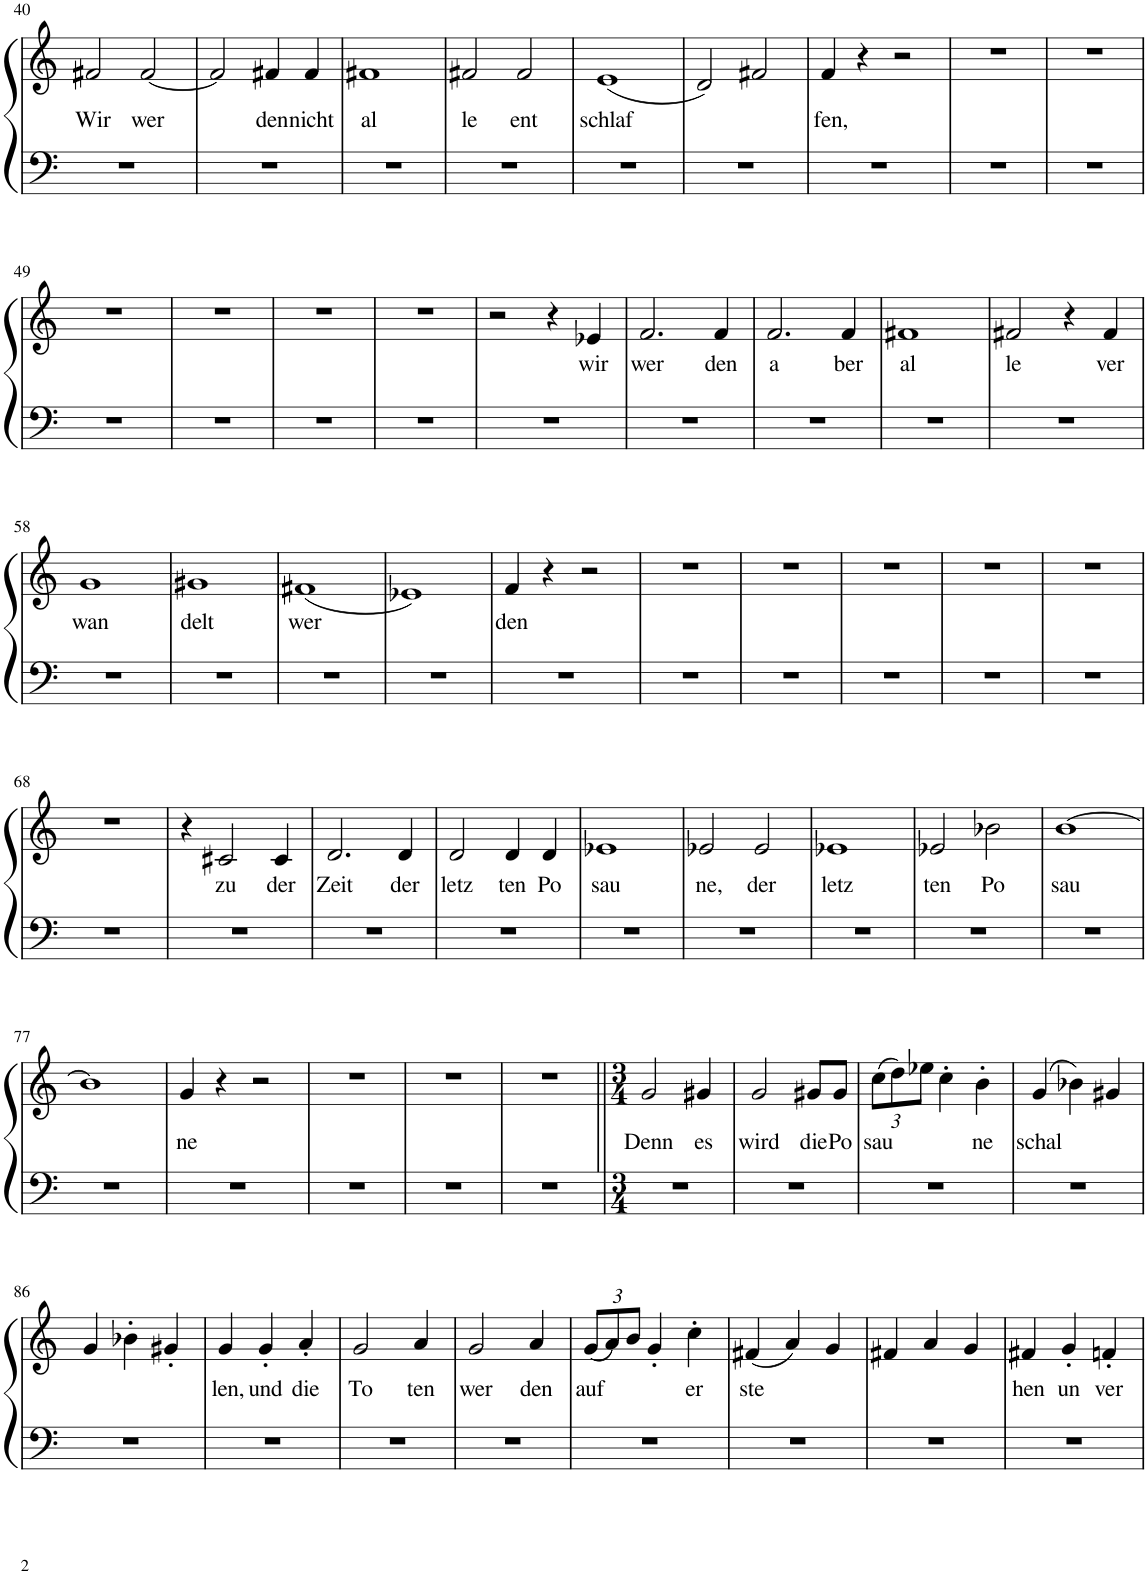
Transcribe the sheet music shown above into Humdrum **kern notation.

**kern	**kern	**text
*part1	*part1	*part1
*staff2	*staff1	*staff1
*I"Piano	*	*
*I'Pno.	*	*
!!LO:PB:g=z
*clefF4	*clefG2	*
*k[]	*k[]	*
*M4/4	*M4/4	*
=40	=40	=40
!	!	!LO:LY:b
1r	2f#X/	Wir
!	!	!LO:LY:b
.	[2f#/	wer
=41	=41	=41
1r	2f#/]	.
!	!	!LO:LY:b
.	4f#X/	den
!	!	!LO:LY:b
.	4f#/	nicht
=42	=42	=42
!	!	!LO:LY:b
1r	1f#X	al
=43	=43	=43
!	!	!LO:LY:b
1r	2f#X/	le
!	!	!LO:LY:b
.	2f#/	ent
=44	=44	=44
!	!	!LO:LY:b
1r	(1e	schlaf
=45	=45	=45
1r	2d/)	.
.	2f#X/	.
=46	=46	=46
!	!	!LO:LY:b
1r	4f/	fen,
.	4r	.
.	2r	.
=47	=47	=47
1r	1r	.
=48	=48	=48
1r	1r	.
!!LO:LB:g=z
=49	=49	=49
1r	1r	.
=50	=50	=50
1r	1r	.
=51	=51	=51
1r	1r	.
=52	=52	=52
1r	1r	.
=53	=53	=53
1r	2r	.
.	4r	.
!	!	!LO:LY:b
.	4e-X/	wir
=54	=54	=54
!	!	!LO:LY:b
1r	2.f/	wer
!	!	!LO:LY:b
.	4f/	den
=55	=55	=55
!	!	!LO:LY:b
1r	2.f/	a
!	!	!LO:LY:b
.	4f/	ber
=56	=56	=56
!	!	!LO:LY:b
1r	1f#X	al
=57	=57	=57
!	!	!LO:LY:b
1r	2f#X/	le
.	4r	.
!	!	!LO:LY:b
.	4f#/	ver
!!LO:LB:g=z
=58	=58	=58
!	!	!LO:LY:b
1r	1g	wan
=59	=59	=59
!	!	!LO:LY:b
1r	1g#X	delt
=60	=60	=60
!	!	!LO:LY:b
1r	(1f#X	wer
=61	=61	=61
1r	1e-X)	.
=62	=62	=62
!	!	!LO:LY:b
1r	4f/	den
.	4r	.
.	2r	.
=63	=63	=63
1r	1r	.
=64	=64	=64
1r	1r	.
=65	=65	=65
1r	1r	.
=66	=66	=66
1r	1r	.
=67	=67	=67
1r	1r	.
!!LO:LB:g=z
=68	=68	=68
1r	1r	.
=69	=69	=69
1r	4r	.
!	!	!LO:LY:b
.	2c#X/	zu
!	!	!LO:LY:b
.	4c#/	der
=70	=70	=70
!	!	!LO:LY:b
1r	2.d/	Zeit
!	!	!LO:LY:b
.	4d/	der
=71	=71	=71
!	!	!LO:LY:b
1r	2d/	letz
!	!	!LO:LY:b
.	4d/	ten
!	!	!LO:LY:b
.	4d/	Po
=72	=72	=72
!	!	!LO:LY:b
1r	1e-X	sau
=73	=73	=73
!	!	!LO:LY:b
1r	2e-X/	ne,
!	!	!LO:LY:b
.	2e-/	der
=74	=74	=74
!	!	!LO:LY:b
1r	1e-X	letz
=75	=75	=75
!	!	!LO:LY:b
1r	2e-X/	ten
!	!	!LO:LY:b
.	2b-X\	Po
=76	=76	=76
!	!	!LO:LY:b
1r	[1b	sau
!!LO:LB:g=z
=77	=77	=77
1r	1b]	.
=78	=78	=78
!	!	!LO:LY:b
1r	4g/	ne
.	4r	.
.	2r	.
=79	=79	=79
1r	1r	.
=80	=80	=80
1r	1r	.
=81	=81	=81
1r	1r	.
=82||	=82||	=82||
*M3/4	*M3/4	*
!	!	!LO:LY:b
2.r	2g/	Denn
!	!	!LO:LY:b
.	4g#X/	es
=83	=83	=83
!	!	!LO:LY:b
2.r	2g/	wird
!	!	!LO:LY:b
.	8g#X/L	die
!	!	!LO:LY:b
.	8g#/J	Po
=84	=84	=84
*	*Xbrackettup	*
!	!	!LO:LY:b
2.r	(12cc\L	sau
.	12dd\)	.
.	12ee-X\J	.
.	4cc'\	.
!	!	!LO:LY:b
.	4b'\	ne
=85	=85	=85
!	!	!LO:LY:b
2.r	(4g/	schal
.	4b-X\)	.
.	4g#X/	.
!!LO:LB:g=z
=86	=86	=86
2.r	4g/	.
.	4b-X'\	.
.	4g#X'/	.
=87	=87	=87
!	!	!LO:LY:b
2.r	4g/	len,
!	!	!LO:LY:b
.	4g'/	und
!	!	!LO:LY:b
.	4a'/	die
=88	=88	=88
!	!	!LO:LY:b
2.r	2g/	To
!	!	!LO:LY:b
.	4a/	ten
=89	=89	=89
!	!	!LO:LY:b
2.r	2g/	wer
!	!	!LO:LY:b
.	4a/	den
=90	=90	=90
!	!	!LO:LY:b
2.r	(12g/L	auf
.	12a/)	.
.	12b/J	.
.	4g'/	.
!	!	!LO:LY:b
.	4cc'\	er
=91	=91	=91
!	!	!LO:LY:b
2.r	(4f#X/	ste
.	4a/)	.
.	4g/	.
=92	=92	=92
2.r	4f#X/	.
.	4a/	.
.	4g/	.
=93	=93	=93
!	!	!LO:LY:b
2.r	4f#X/	hen
!	!	!LO:LY:b
.	4g'/	un
!	!	!LO:LY:b
.	4fn'/	ver
=	=	=
*-	*-	*-
